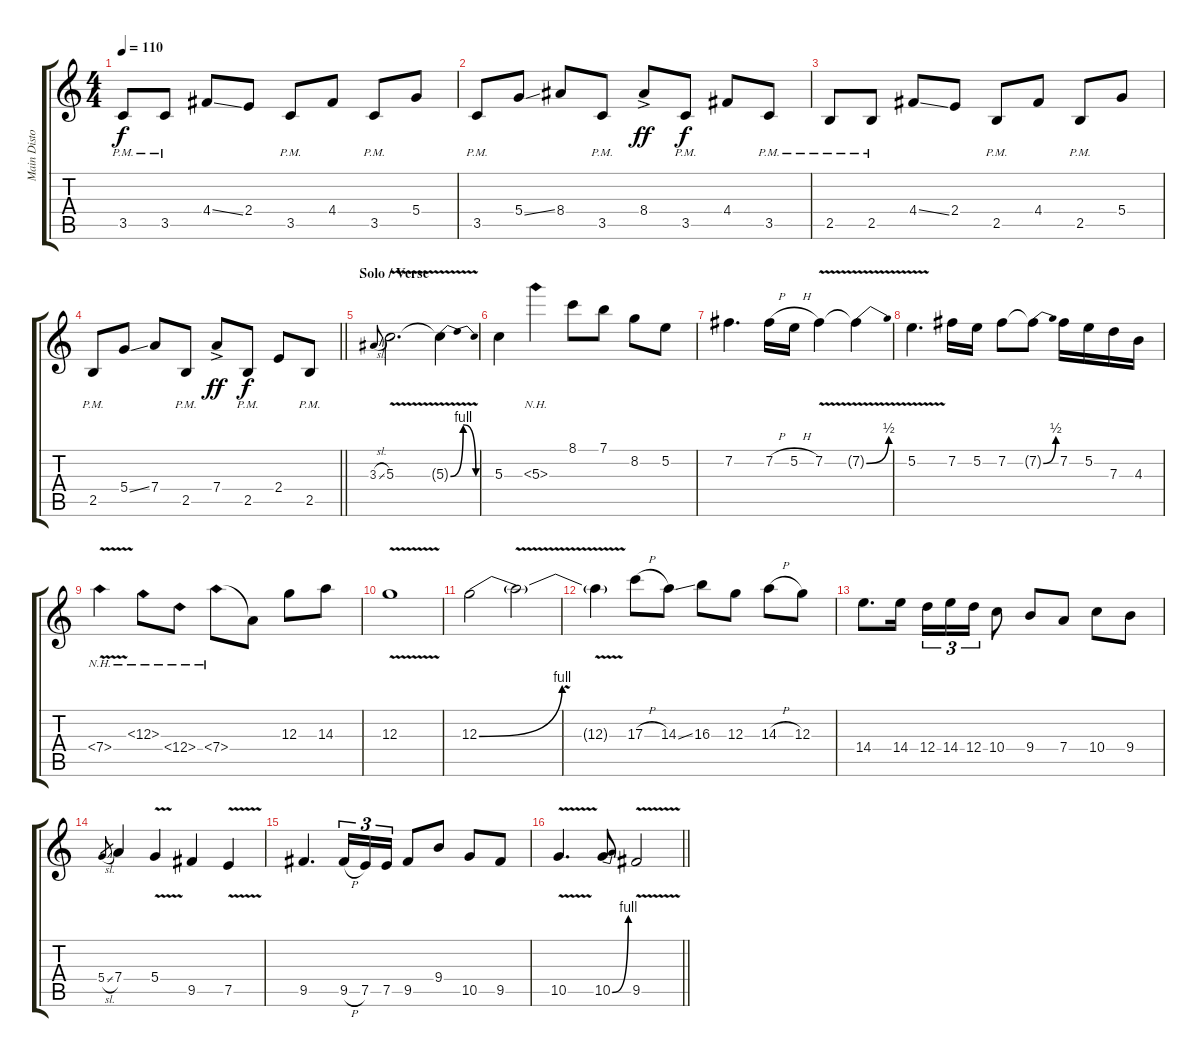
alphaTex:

\track ("Main Distortion" "Main Disto") {instrument overdrivenguitar}
\staff {score tabs}
\tuning (E4 B3 G3 D3 A2 E2) {hide}
\ts (4 4)
\tempo 110
\clef g2
\ks c
3.5{pm}.8{dy f} 3.5{pm}.8 4.4{ss}.8 2.4.8 3.5{pm}.8 4.4.8 3.5{pm}.8 5.4.8 |
3.5{pm}.8 5.4{ss}.8 8.4.8 3.5{pm}.8 8.4{ac}.8{dy ff} 3.5{pm}.8{dy f} 4.4.8 3.5{pm}.8 |
2.5{pm}.8 2.5{pm}.8 4.4{ss}.8 2.4.8 2.5{pm}.8 4.4.8 2.5{pm}.8 5.4.8 |
\barLineRight lightlight
2.5{pm}.8 5.4{ss}.8 7.4.8 2.5{pm}.8 7.4{ac}.8{dy ff} 2.5{pm}.8{dy f} 2.4.8 2.5{pm}.8 |
\section ("" "Solo / Verse")
3.3{sl}.8{gr onbeat} 5.3{v}.2{d} 5.3{be (bendrelease 0 0 30 4 30 4 60 0) t}.4 |
5.3.4 5.3{nh}.4 8.1.8 7.1.8 8.2.8 5.2.8 |
7.2.4{d} 7.2{h}.16 5.2{h}.16 7.2{v}.4 7.2{be (bend 0 0 60 2) t}.4 |
5.2{v}.4{d} 7.2.16 5.2.16 7.2.8 7.2{be (bend 0 0 60 2) t}.8 7.2.16 5.2.16 7.3.16 4.3.16 |
7.4{nh v}.4 12.3{nh}.8 12.4{nh}.8 7.4{nh}.8 7.4{t}.8 12.3.8 14.3.8 |
12.3{v}.1 |
12.3{be (bend 0 0 60 4)}.2 12.3{v t}.2 |
12.3{t}.4 17.3{h}.8 14.3{ss}.8 16.3.8 12.3.8 14.3{h}.8 12.3.8 |
14.4.8{d} 14.4.16 12.4.16{tu (3 2)} 14.4.16{tu (3 2)} 12.4.16{tu (3 2)} 10.4.8 9.4.8 7.4.8 10.4.8 9.4.8 |
5.4{sl}.8{gr} 7.4.4 5.4{v}.4 9.5.4 7.5{v}.4 |
9.5.4{d} 9.5{h}.16{tu (3 2)} 7.5.16{tu (3 2)} 7.5.16{tu (3 2)} 9.5.8 9.4.8 10.5.8 9.5.8 |
\barLineRight lightlight
10.5{v}.4{d} 10.5{be (bend 0 0 60 4)}.8 9.5{v}.2
